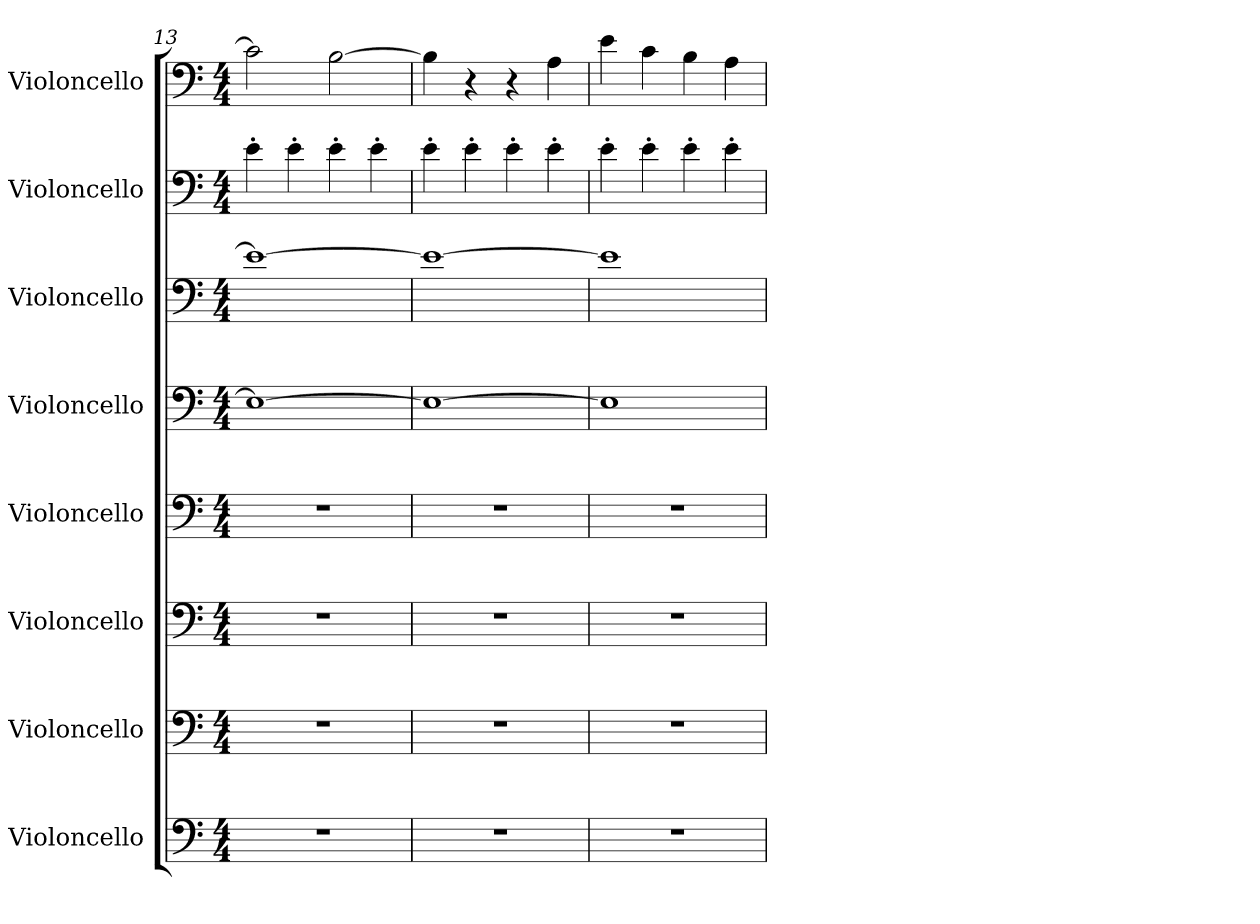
**kern	**kern	**kern	**kern	**kern	**kern	**kern	**kern
*part8	*part7	*part6	*part5	*part4	*part3	*part2	*part1
*staff8	*staff7	*staff6	*staff5	*staff4	*staff3	*staff2	*staff1
*I"Violoncello	*I"Violoncello	*I"Violoncello	*I"Violoncello	*I"Violoncello	*I"Violoncello	*I"Violoncello	*I"Violoncello
*I'Vc.	*I'Vc.	*I'Vc.	*I'Vc.	*I'Vc.	*I'Vc.	*I'Vc.	*I'Vc.
*clefF4	*clefF4	*clefF4	*clefF4	*clefF4	*clefF4	*clefF4	*clefF4
*k[]	*k[]	*k[]	*k[]	*k[]	*k[]	*k[]	*k[]
*M4/4	*M4/4	*M4/4	*M4/4	*M4/4	*M4/4	*M4/4	*M4/4
=13	=13	=13	=13	=13	=13	=13	=13
1r	1r	1r	1r	1E_	1e_	4e'\	2c\]
.	.	.	.	.	.	4e'\	.
.	.	.	.	.	.	4e'\	[2B\
.	.	.	.	.	.	4e'\	.
!!LO:PB:g=z
=14	=14	=14	=14	=14	=14	=14	=14
1r	1r	1r	1r	1E_	1e_	4e'\	4B\]
.	.	.	.	.	.	4e'\	4r
.	.	.	.	.	.	4e'\	4r
.	.	.	.	.	.	4e'\	4A\
=15	=15	=15	=15	=15	=15	=15	=15
1r	1r	1r	1r	1E]	1e]	4e'\	4e\
.	.	.	.	.	.	4e'\	4c\
.	.	.	.	.	.	4e'\	4B\
.	.	.	.	.	.	4e'\	4A\
=	=	=	=	=	=	=	=
*-	*-	*-	*-	*-	*-	*-	*-
